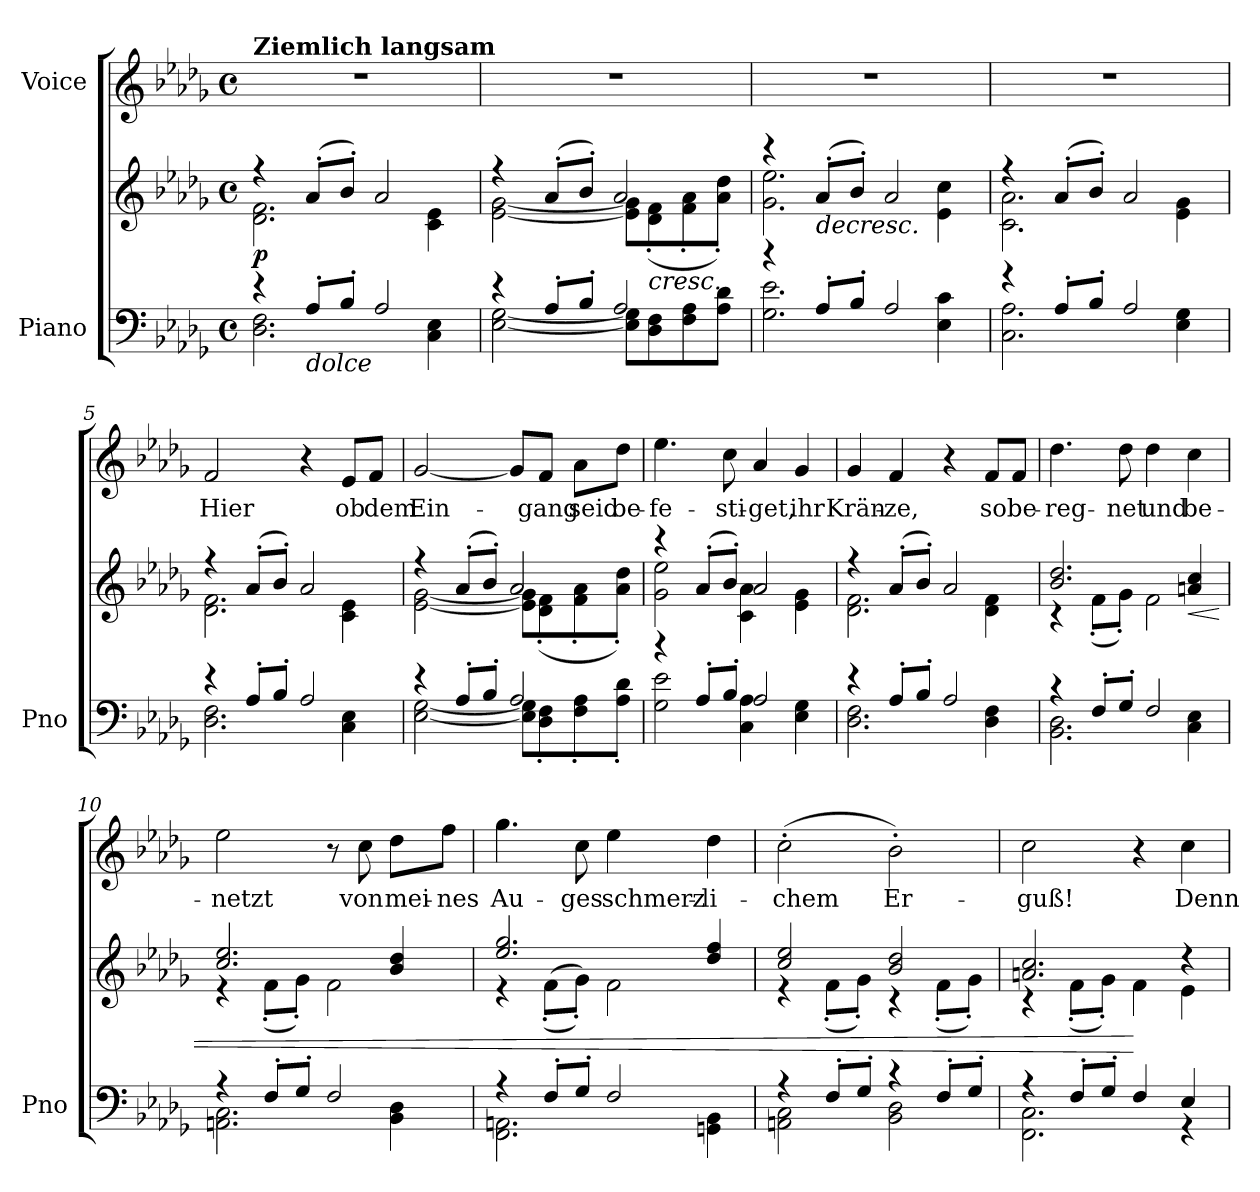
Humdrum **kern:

**kern	**kern	**dynam	**kern	**text
*part2	*part2	*part2	*part1	*part1
*staff3	*staff2	*staff2/3	*staff1	*staff1
*I"Piano	*	*	*I"Voice	*
*I'Pno	*	*	*	*
*clefF4	*clefG2	*	*clefG2	*
*k[b-e-a-d-g-]	*k[b-e-a-d-g-]	*	*k[b-e-a-d-g-]	*
*M4/4	*M4/4	*	*M4/4	*
*met(c)	*met(c)	*	*met(c)	*
=1	=1	=1	=1	=1
*^	*^	*	*	*
!	!	!	!	!	!LO:TX:a:B:t=Ziemlich langsam	!
!	!	!	!	!LO:DY:b	!	!
4r	2.D-\ 2.F\	4r	2.d-\ 2.f\	p	1r	.
!LO:TX:b:i:t=dolce	!	!	!	!	!	!
8A-'/L	.	(8a-'/L	.	.	.	.
8B-'/J	.	8b-'/J)	.	.	.	.
2A-/	.	2a-/	.	.	.	.
.	4C\ 4E-\	.	4c\ 4e-\	.	.	.
=2	=2	=2	=2	=2	=2	=2
4r	[2E-\ [2G-\	4r	[2e-\ [2g-\	.	1r	.
8A-'/L	.	(8a-'/L	.	.	.	.
8B-'/J	.	8b-'/J)	.	.	.	.
2A-/	8E-\] 8G-\]L	2a-/	8e-\] 8g-\]L	.	.	.
!	!	!	!	!LO:HP:b	!	!
.	8D-\ 8F\	.	(8d-\' 8f\'	<	.	.
.	8F\ 8A-\	.	8f\' 8a-\'	.	.	.
.	8A-\ 8d-\J	.	8a-\' 8dd-\'J)	.	.	.
=3	=3	=3	=3	=3	=3	=3
4r	2.G-\ 2.e-\	4r	2.g-\ 2.ee-\	.	1r	.
!	!	!	!	!LO:HP:b	!	!
8A-'/L	.	(8a-'/L	.	>	.	.
8B-'/J	.	8b-'/J)	.	.	.	.
2A-/	.	2a-/	.	.	.	.
.	4E-\ 4c\	.	4e-\ 4cc\	[	.	.
=4	=4	=4	=4	=4	=4	=4
4r	2.C\ 2.A-\	4r	2.c\ 2.a-\	.	1r	.
8A-'/L	.	(8a-'/L	.	.	.	.
8B-'/J	.	8b-'/J)	.	.	.	.
2A-/	.	2a-/	.	.	.	.
.	4E-\ 4G-\	.	4e-\ 4g-\	.	.	.
!!LO:LB:g=z
=5	=5	=5	=5	=5	=5	=5
!	!	!	!	!	!	!LO:LY:b
4r	2.D-\ 2.F\	4r	2.d-\ 2.f\	.	2f/	Hier
8A-'/L	.	(8a-'/L	.	.	.	.
8B-'/J	.	8b-'/J)	.	.	.	.
2A-/	.	2a-/	.	.	4r	.
!	!	!	!	!	!	!LO:LY:b
.	4C\ 4E-\	.	4c\ 4e-\	.	8e-/L	ob
!	!	!	!	!	!	!LO:LY:b
.	.	.	.	.	8f/J	dem
=6	=6	=6	=6	=6	=6	=6
!	!	!	!	!	!	!LO:LY:b
4r	[2E-\ [2G-\	4r	[2e-\ [2g-\	.	[2g-/	Ein-
8A-'/L	.	(8a-'/L	.	.	.	.
8B-'/J	.	8b-'/J)	.	.	.	.
2A-/	8E-\] 8G-\]L	2a-/	8e-\] 8g-\]L	.	8g-/L]	.
!	!	!	!	!	!	!LO:LY:b
.	8D-\'> 8F\'>	.	(8d-\'> 8f\'>	.	8f/J	-gang
!	!	!	!	!	!	!LO:LY:b
.	8F\'> 8A-\'>	.	8f\'> 8a-\'>	.	8a-\L	seid
!	!	!	!	!	!	!LO:LY:b
.	8A-\'> 8d-\'>J	.	8a-\'> 8dd-\'>J)	.	8dd-\J	be-
=7	=7	=7	=7	=7	=7	=7
!	!	!	!	!	!	!LO:LY:b
4r	2G-\ 2e-\	4r	2g-\ 2ee-\	.	4.ee-\	-fe-
8A-'/L	.	(8a-'/L	.	.	.	.
!	!	!	!	!	!	!LO:LY:b
8B-'/J	.	8b-'/J)	.	.	8cc\	-sti-
!	!	!	!	!	!	!LO:LY:b
2A-/	4C\ 4A-\	2a-/	4c\ 4a-\	.	4a-/	-get,
!	!	!	!	!	!	!LO:LY:b
.	4E-\ 4G-\	.	4e-\ 4g-\	.	4g-/	ihr
=8	=8	=8	=8	=8	=8	=8
!	!	!	!	!	!	!LO:LY:b
4r	2.D-\ 2.F\	4r	2.d-\ 2.f\	.	4g-/	Krän-
!	!	!	!	!	!	!LO:LY:b
8A-'/L	.	(8a-'/L	.	.	4f/	-ze,
8B-'/J	.	8b-'/J)	.	.	.	.
2A-/	.	2a-/	.	.	4r	.
!	!	!	!	!	!	!LO:LY:b
.	4D-\ 4F\	.	4d-\ 4f\	.	8f/L	so
!	!	!	!	!	!	!LO:LY:b
.	.	.	.	.	8f/J	be-
!!LO:LB:g=z
=9	=9	=9	=9	=9	=9	=9
!	!	!	!	!	!	!LO:LY:b
4r	2.BB-\ 2.D-\	2.b-/ 2.dd-/	4r	.	4.dd-\	-reg-
8F'/L	.	.	(8f'>\L	.	.	.
!	!	!	!	!	!	!LO:LY:b
8G-'/J	.	.	8g-'>\J)	.	8dd-\	-net
!	!	!	!	!	!	!LO:LY:b
2F/	.	.	2f\	.	4dd-\	und
!	!	!	!	!LO:HP:b	!	!LO:LY:b
.	4C\ 4E-\	4an/ 4cc/	.	<	4cc\	be-
=10	=10	=10	=10	=10	=10	=10
!	!	!	!	!	!	!LO:LY:b
4r	2.AAn\ 2.C\	2.cc/ 2.ee-/	4r	.	2ee-\	-netzt
8F'/L	.	.	(8f'>\L	.	.	.
8G-'/J	.	.	8g-'>\J)	.	.	.
2F/	.	.	2f\	.	8r	.
!	!	!	!	!	!	!LO:LY:b
.	.	.	.	.	8cc\	von
!	!	!	!	!	!	!LO:LY:b
.	4BB-\ 4D-\	4b-/ 4dd-/	.	.	8dd-\L	mei-
!	!	!	!	!	!	!LO:LY:b
.	.	.	.	.	8ff\J	-nes
*v	*v	*	*	*	*	*
*	*v	*v	*	*	*
.	.	]	.	.
=11	=11	=11	=11	=11
*^	*^	*	*	*
!	!	!	!	!	!	!LO:LY:b
4r	2.FF\ 2.AAn\	2.ee-/ 2.gg-/	4r	.	4.gg-\	Au-
8F'/L	.	.	((8f'>\L	.	.	.
!	!	!	!	!	!	!LO:LY:b
8G-'/J	.	.	8g-'>\J))	.	8cc\	-ges
!	!	!	!	!	!	!LO:LY:b
2F/	.	.	2f\	.	4ee-\	schmerz-
!	!	!	!	!	!	!LO:LY:b
.	4GGn\ 4BB-\	4dd-/ 4ff/	.	.	4dd-\	-li-
=12	=12	=12	=12	=12	=12	=12
!	!	!	!	!	!	!LO:LY:b
4r	2AAn\ 2C\	2cc/ 2ee-/	4r	.	(2cc'\	-chem
8F'/L	.	.	(8f'>\L	.	.	.
8G-'/J	.	.	8g-'>\J)	.	.	.
!	!	!	!	!	!	!LO:LY:b
4r	2BB-\ 2D-\	2b-/ 2dd-/	4r	.	2b-'\)	Er-
8F'/L	.	.	(8f'>\L	.	.	.
8G-'/J	.	.	8g-'>\J)	.	.	.
=13	=13	=13	=13	=13	=13	=13
!	!	!	!	!	!	!LO:LY:b
4r	2.FF\ 2.C\	2.an/ 2.cc/	4r	.	2cc\	-guß!
8F'/L	.	.	(8f'>\L	.	.	.
8G-'/J	.	.	8g-'>\J)	.	.	.
4F/	.	.	4f\	[	4r	.
!	!	!	!	!	!	!LO:LY:b
4E-/	4r	4r	4e-\	.	4cc\	Denn
*v	*v	*	*	*	*	*
*	*v	*v	*	*	*
=	=	=	=	=
*-	*-	*-	*-	*-
